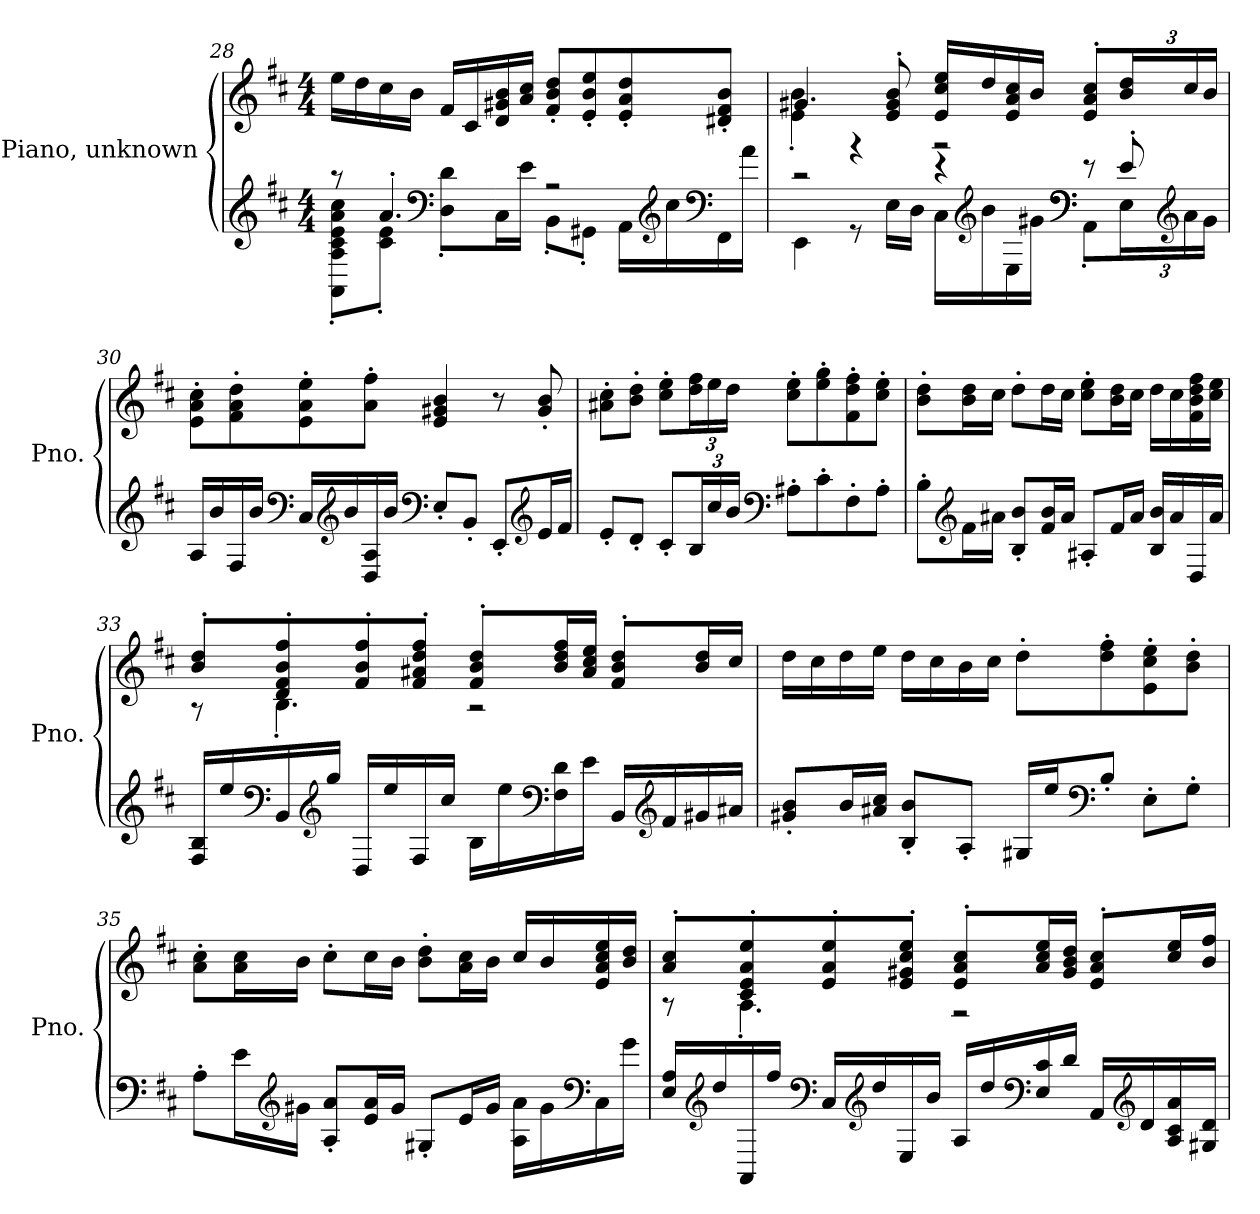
**kern	**kern
*part1	*part1
*staff2	*staff1
*I"Piano, unknown	*
*I'Pno.	*
*clefG2	*clefG2
*k[f#c#]	*k[f#c#]
*M4/4	*M4/4
=28	=28
*^	*
8r	8AA\' 8A\' 8c#\' 8e\' 8a\' 8cc#\'L	16ee\LL
.	.	16dd\
4.a'/	8c#\' 8e\'J	16cc#\
.	.	16b\JJ
*clefF4	*	*
.	8D\' 8d\'L	16f#/LL
.	.	16c#/
.	16C#\L	16d/ 16g#X/ 16b/
.	16e\JJ	16a/ 16cc#/JJ
2r	8BB'\L	8f#/' 8b/' 8dd/'L
.	8GG#X'\J	8e/' 8b/' 8ee/'
.	16AA\LL	8e/' 8a/' 8dd/'
*clefG2	*	*
.	16cc#\	.
*clefF4	*	*
.	16FF#\	8d#X/' 8f#/' 8b/'J
.	16a\JJ	.
!!LO:PB:g=z
=29	=29	=29
*	*	*^
2r	4EE\	4.g#X/	4e\' 4b\'
.	8r	.	4r
.	16E\LL	8e/' 8g#/' 8b/'	.
.	16D\JJ	.	.
4r	16C#\LL	16e/ 16cc#/ 16ee/LL	2r
*clefG2	*	*	*
.	16b\	16dd/	.
.	16E\	16e/ 16a/ 16cc#/	.
.	16g#X\JJ	16b/JJ	.
*clefF4	*	*	*
8r	8AA'\L	8e/' 8a/' 8cc#/'L	.
*	*Xbrackettup	*Xbrackettup	*
8e'/	24E\L	24b/ 24dd/L	.
*clefG2	*	*	*
.	24a\	24cc#/	.
.	24g#\JJ	24b/JJ	.
*v	*v	*	*
*	*v	*v
=30	=30
16A/LL	8e\' 8a\' 8cc#\'L
16b/	.
16F#/	8f#\' 8a\' 8dd\'
16b/JJ	.
*clefF4	*
16C#/LL	8e\' 8a\' 8ee\'
*clefG2	*
16b/	.
16D/ 16A/	8a\' 8ff#\'J
16b/JJ	.
*clefF4	*
8E'/L	4e/ 4g#X/ 4b/
8BB'/J	.
8EE'/L	8r
*clefG2	*
16e/L	8g#/' 8b/'
16f#/JJ	.
!!LO:LB:g=z
=31	=31
8e'/L	8a#X\' 8cc#\'L
8d'/J	8b\' 8dd\'J
8c#'/L	8cc#\' 8ee\'L
24B/L	24dd\ 24ff#\L
24cc#/	24ee\
24b/JJ	24dd\JJ
*clefF4	*
8A#X'\L	8cc#\' 8ee\'L
8c#'\	8ee\' 8gg\'
8F#'\	8f#\' 8dd\' 8ff#\'
8A#'\J	8cc#\' 8ee\'J
=32	=32
8B'\L	8b\' 8dd\'L
*clefG2	*
16f#\L	16b\ 16dd\L
16a#X\JJ	16cc#\JJ
8B/' 8b/'L	8dd'\L
16f#/ 16b/L	16dd\L
16a#/JJ	16cc#\JJ
8A#X'/L	8cc#\' 8ee\'L
16f#/L	16b\ 16dd\L
16a#/JJ	16cc#\JJ
16B/ 16b/LL	16dd\LL
16a#/	16cc#\
16D/	16f#\ 16b\ 16dd\ 16ff#\
16a#/JJ	16cc#\ 16ee\JJ
!!LO:LB:g=z
=33	=33
*	*^
16F#/ 16B/LL	8b/' 8dd/'L	8r
16ee/	.	.
*clefF4	*	*
16BB/	8d/' 8f#/' 8b/' 8ff#/'	4.B'\
*clefG2	*	*
16gg/JJ	.	.
16D/LL	8f#/' 8b/' 8ff#/'	.
16ee/	.	.
16F#/	8f#/' 8a#X/' 8dd/' 8ff#/'J	.
16cc#/JJ	.	.
16B\LL	8f#/' 8b/' 8dd/'L	2r
16ee\	.	.
*clefF4	*	*
16F#\ 16d\	16b/ 16dd/ 16ff#/L	.
16e\JJ	16a#/ 16cc#/ 16ee/JJ	.
16BB/LL	8f#/' 8b/' 8dd/'L	.
*clefG2	*	*
16f#/	.	.
16g#X/	16b/ 16dd/L	.
16a#X/JJ	16cc#/JJ	.
*	*v	*v
=34	=34
8g#X/' 8b/'L	16dd\LL
.	16cc#\
16b/L	16dd\
16a#X/ 16cc#/JJ	16ee\JJ
8B/' 8b/'L	16dd\LL
.	16cc#\
8A'/J	16b\
.	16cc#\JJ
16G#X/LL	8dd'\L
16ee/J	.
*clefF4	*
8B'/J	8dd\' 8ff#\'
8E'\L	8e\' 8cc#\' 8ee\'
8G#'\J	8b\' 8dd\'J
!!LO:LB:g=z
=35	=35
8A'\L	8a\' 8cc#\'L
16e\L	16a\ 16cc#\L
*clefG2	*
16g#X\JJ	16b\JJ
8A/' 8a/'L	8cc#'\L
16e/ 16a/L	16cc#\L
16g#/JJ	16b\JJ
8G#X'/L	8b\' 8dd\'L
16e/L	16a\ 16cc#\L
16g#/JJ	16b\JJ
16A\ 16a\LL	16cc#/LL
16g#\	16b/
*clefF4	*
16C#\	16e/ 16a/ 16cc#/ 16ee/
16g#\JJ	16b/ 16dd/JJ
=36	=36
*	*^
16E/ 16A/LL	8a/' 8cc#/'L	8r
*clefG2	*	*
16dd/	.	.
16AA/	8c#/' 8e/' 8a/' 8ee/'	4.A'\
16ff#/JJ	.	.
*clefF4	*	*
16C#/LL	8e/' 8a/' 8ee/'	.
*clefG2	*	*
16dd/	.	.
16E/	8e/' 8g#X/' 8cc#/' 8ee/'J	.
16b/JJ	.	.
16A/LL	8e/' 8a/' 8cc#/'L	2r
16dd/	.	.
*clefF4	*	*
16E/ 16c#/	16a/ 16cc#/ 16ee/L	.
16d/JJ	16g#/ 16b/ 16dd/JJ	.
16AA/LL	8e/' 8a/' 8cc#/'L	.
*clefG2	*	*
16d/	.	.
16A/ 16c#/ 16a/	16cc#/ 16ee/L	.
16G#X/ 16d/JJ	16b/ 16ff#/JJ	.
*	*v	*v
=	=
*-	*-
